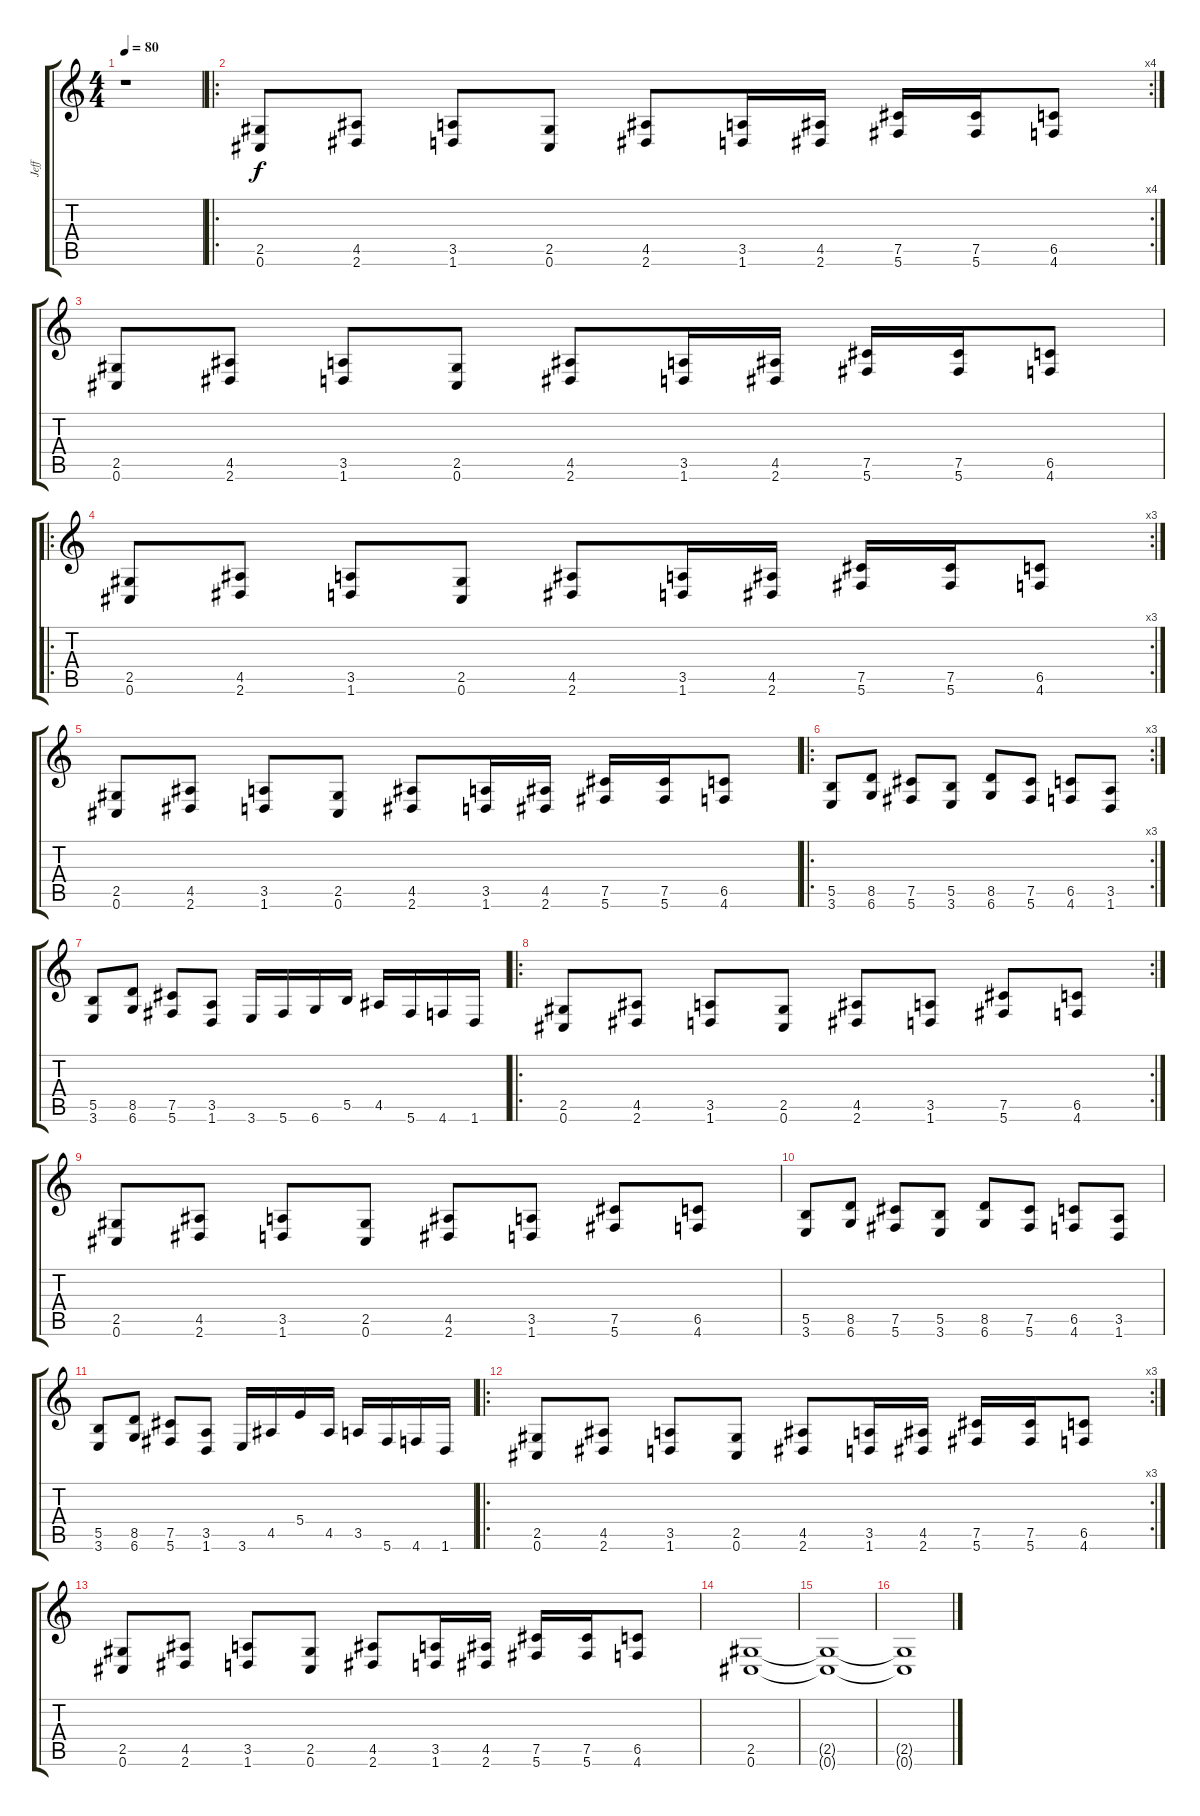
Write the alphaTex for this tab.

\track ("Jeff" "Jeff") {instrument overdrivenguitar}
\staff {score tabs}
\tuning (Db4 Ab3 E3 B2 Gb2 Db2) {hide}
\ts (4 4)
\tempo 80
\clef g2
\ks c
r.1{dy f instrument overdrivenguitar} |
\ro
\rc 4
(2.5 0.6).8 (4.5 2.6).8 (3.5 1.6).8 (2.5 0.6).8 (4.5 2.6).8 (3.5 1.6).16 (4.5 2.6).16 (7.5 5.6).16 (7.5 5.6).16 (6.5 4.6).8 |
(2.5 0.6).8 (4.5 2.6).8 (3.5 1.6).8 (2.5 0.6).8 (4.5 2.6).8 (3.5 1.6).16 (4.5 2.6).16 (7.5 5.6).16 (7.5 5.6).16 (6.5 4.6).8 |
\ro
\rc 3
(2.5 0.6).8 (4.5 2.6).8 (3.5 1.6).8 (2.5 0.6).8 (4.5 2.6).8 (3.5 1.6).16 (4.5 2.6).16 (7.5 5.6).16 (7.5 5.6).16 (6.5 4.6).8 |
(2.5 0.6).8 (4.5 2.6).8 (3.5 1.6).8 (2.5 0.6).8 (4.5 2.6).8 (3.5 1.6).16 (4.5 2.6).16 (7.5 5.6).16 (7.5 5.6).16 (6.5 4.6).8 |
\ro
\rc 3
(5.5 3.6).8 (8.5 6.6).8 (7.5 5.6).8 (5.5 3.6).8 (8.5 6.6).8 (7.5 5.6).8 (6.5 4.6).8 (3.5 1.6).8 |
(5.5 3.6).8 (8.5 6.6).8 (7.5 5.6).8 (3.5 1.6).8 3.6.16 5.6.16 6.6.16 5.5.16 4.5.16 5.6.16 4.6.16 1.6.16 |
\ro
\rc 2
(2.5 0.6).8 (4.5 2.6).8 (3.5 1.6).8 (2.5 0.6).8 (4.5 2.6).8 (3.5 1.6).8 (7.5 5.6).8 (6.5 4.6).8 |
(2.5 0.6).8 (4.5 2.6).8 (3.5 1.6).8 (2.5 0.6).8 (4.5 2.6).8 (3.5 1.6).8 (7.5 5.6).8 (6.5 4.6).8 |
(5.5 3.6).8 (8.5 6.6).8 (7.5 5.6).8 (5.5 3.6).8 (8.5 6.6).8 (7.5 5.6).8 (6.5 4.6).8 (3.5 1.6).8 |
(5.5 3.6).8 (8.5 6.6).8 (7.5 5.6).8 (3.5 1.6).8 3.6.16 4.5.16 5.4.16 4.5.16 3.5.16 5.6.16 4.6.16 1.6.16 |
\ro
\rc 3
(2.5 0.6).8 (4.5 2.6).8 (3.5 1.6).8 (2.5 0.6).8 (4.5 2.6).8 (3.5 1.6).16 (4.5 2.6).16 (7.5 5.6).16 (7.5 5.6).16 (6.5 4.6).8 |
(2.5 0.6).8 (4.5 2.6).8 (3.5 1.6).8 (2.5 0.6).8 (4.5 2.6).8 (3.5 1.6).16 (4.5 2.6).16 (7.5 5.6).16 (7.5 5.6).16 (6.5 4.6).8 |
(2.5 0.6).1 |
(2.5{t} 0.6{t}).1 |
(2.5{t} 0.6{t}).1
